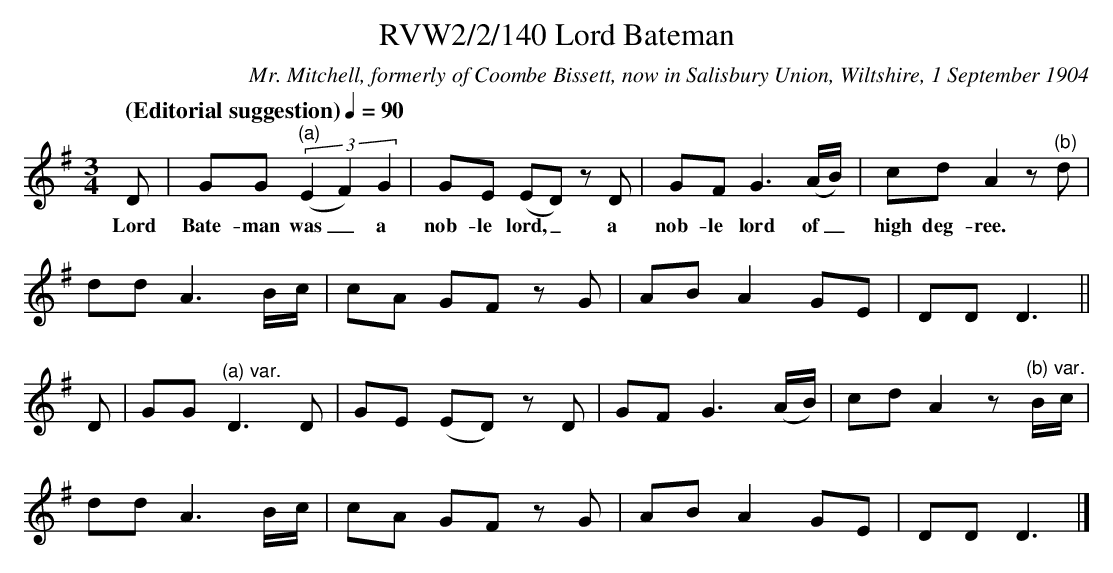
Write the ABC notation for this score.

X:1
T:RVW2/2/140 Lord Bateman
C:Mr. Mitchell, formerly of Coombe Bissett, now in Salisbury Union, Wiltshire, 1 September 1904
L:1/8
Q: "(Editorial suggestion)" 1/4=90
M:3/4
K:G
D | GG "^(a)"(3(E2 F2) G2 | GE (ED) z D | GF G3 (A/2B/2) | cd A2 z "^(b)"d |
w: Lord Bate-man was_ a nob-le lord,_ a nob-le lord of_ high deg-ree.
dd A3 B/2c/2 | cA GF z G | AB A2 GE | DD D3 ||
D | GG "^(a) var."D3 D | GE (ED) z D | GF G3 (A/2B/2) | cd A2 z "^(b) var."B/2c/2 |
dd A3 B/2c/2 | cA GF z G | AB A2 GE | DD D3 |]
